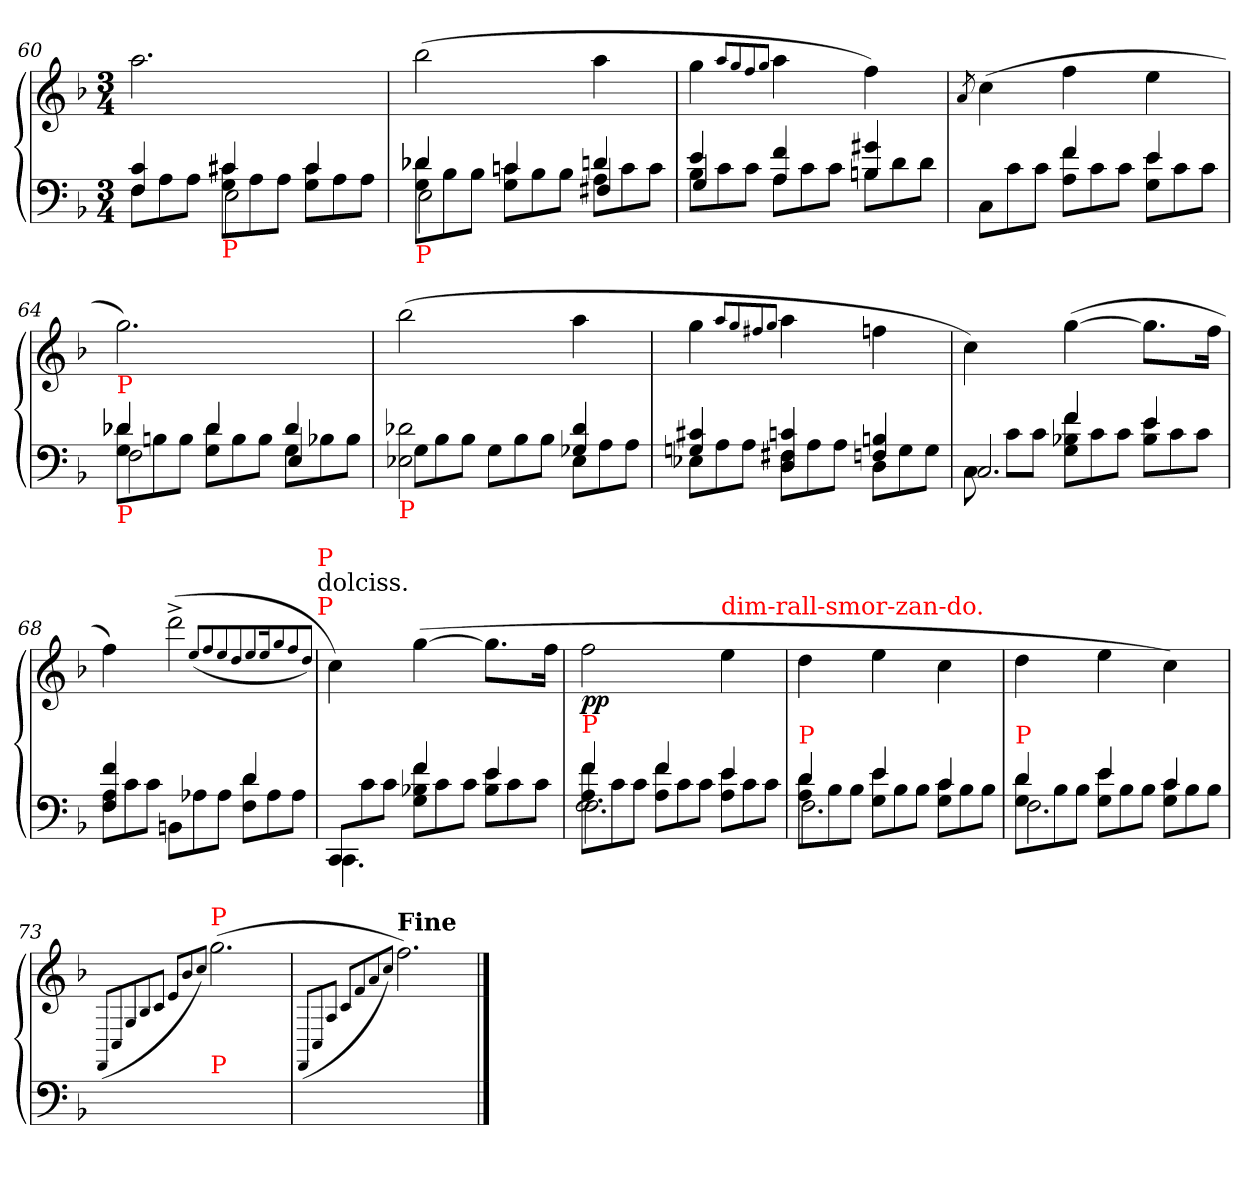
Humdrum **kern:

**kern	**kern	**dynam
*part1	*part1	*part1
*staff2	*staff1	*staff1/2
*clefF4	*clefG2	*
*k[b-]	*k[b-]	*
*M3/4	*M3/4	*
=60	=60	=60
*^	*	*
*	*Xtuplet	*	*
*	*^	*	*
4c 4F	12FL	4ryy	2.aa	.
.	12A	.	.	.
.	12AJ	.	.	.
!LO:TX:b:color=red:t=P	!	!	!	!
4c#X	12G 12c#XL	2E\	.	.
.	12A	.	.	.
.	12AJ	.	.	.
4c#	12G 12c#L	.	.	.
.	12A	.	.	.
.	12AJ	.	.	.
=61	=61	=61	=61	=61
!LO:TX:b:color=red:t=P	!	!	!	!
4d-X	12G 12d-XL	2E\	(2bb-	.
.	12B-	.	.	.
.	12B-J	.	.	.
4cn	12G 12cnL	.	.	.
.	12B-	.	.	.
.	12B-J	.	.	.
4dn	12AL	4F#X/	4aa	.
.	12c	.	.	.
.	12cJ	.	.	.
=62	=62	=62	=62	=62
4e	12B-L	4G/	4gg	.
.	12c	.	.	.
.	12cJ	.	.	.
.	.	.	8qaa/L	.
.	.	.	8qgg/	.
.	.	.	8qff/	.
.	.	.	8qgg/J	.
4f 4A	12AL	4ryy	4aa	.
.	12c	.	.	.
.	12cJ	.	.	.
4g#X 4Bn	12BnL	4ryy	4ff)	.
.	12d	.	.	.
.	12dJ	.	.	.
*v	*v	*v	*	*
=63	=63	=63
.	8qa/	.
*^	*	*
4ryy	12CL	(4cc	.
.	12c	.	.
.	12cJ	.	.
4f	12A 12fL	4ff	.
.	12c	.	.
.	12cJ	.	.
4e	12G 12eL	4ee	.
.	12c	.	.
.	12cJ	.	.
=64	=64	=64	=64
*	*^	*	*
!LO:TX:b:color=red:t=P	!	!	!	!
!LO:TX:a:color=red:t=P	!	!	!	!
4d-X	12G 12d-XL	2F\	2.gg)	.
.	12Bn	.	.	.
.	12BJ	.	.	.
4d-	12G 12d-L	.	.	.
.	12B	.	.	.
.	12BJ	.	.	.
4d-	12GL	4E/	.	.
.	12B-X	.	.	.
.	12B-J	.	.	.
=65	=65	=65	=65	=65
*	*	*^	*	*
!LO:TX:b:color=red:t=P	!	!	!	!	!
4ryy	2E-X 2d-X	12G\L	2ryy	(2bb-	.
.	.	12B-\	.	.	.
.	.	12B-\J	.	.	.
4ryy	.	12G\L	.	.	.
.	.	12B-\	.	.	.
.	.	12B-\J	.	.	.
4ryy	4G-X/ 4d-/	12E-\L	4ryy	4aa	.
.	.	12A\	.	.	.
.	.	12A\J	.	.	.
*	*	*v	*v	*	*
=66	=66	=66	=66	=66
4Gn 4c#X	12E-XL	4ryy	4gg	.
.	12A	.	.	.
.	12AJ	.	.	.
.	.	.	8qaa/L	.
.	.	.	8qgg/	.
.	.	.	8qff#X/	.
.	.	.	8qgg/J	.
4D 4F#X 4cn	12F#X 12DL	4ryy	4aa	.
.	12A	.	.	.
.	12AJ	.	.	.
4Fn 4Bn	12DL	4ryy	4ffn	.
.	12G	.	.	.
.	12GJ	.	.	.
*	*v	*v	*	*
=67	=67	=67	=67
!	!LO:N:vis=2.	!	!
*^	*^	*	*
4ryy	12C	2.C/	4ryy	4cc)	.
.	12cL	.	.	.	.
.	12cJ	.	.	.	.
4f/	12G 12B-X 12fL	.	4ryy	([4gg	.
.	12c	.	.	.	.
.	12cJ	.	.	.	.
4e/	12B- 12eL	.	4ryy	8.ggL]	.
.	12c	.	.	.	.
.	12cJ	.	.	.	.
.	.	.	.	16ffJk	.
*	*	*v	*v	*	*
=68	=68	=68	=68	=68
4F 4f	12F 12AL	4ryy	4ff)	.
.	12c	.	.	.
.	12cJ	.	.	.
4ryy	12BBnL	2ryy	(>2ddd^<	.
.	12A-X	.	.	.
.	12A-J	.	.	.
4d	12F 12dL	.	.	.
.	12A-	.	.	.
.	12A-J	.	.	.
*v	*v	*v	*	*
.	(<8qee/L	.
.	8qff/	.
.	8qee/	.
.	8qdd/	.
.	8qee/	.
.	16qqee/k	.
.	8qgg/	.
.	8qff/	.
.	8qdd/J)	.
!	!LO:TX:a:color=red:t=P	!
!	!LO:TX:a:t=dolciss.	!
!	!LO:TX:a:color=red:t=P	!
=69	=69	=69
*^	*	*
!LO:TX:a:color=red:t=P	!	!	!
!	!LO:N:vis=8.	!	!
*^	*^	*	*
4ryy	12CC/L	4ryy	4.CC\	4cc)	.
.	12c\	.	.	.	.
.	12c\J	.	.	.	.
4f/	12B-X 12G 12fL	4ryy	.	([4gg	.
.	12c	.	.	.	.
.	.	.	4ryy	.	.
.	12cJ	.	.	.	.
4e/	12B- 12eL	4ryy	.	8.ggL]	.
.	12c	.	.	.	.
.	.	.	8ryy	.	.
.	12cJ	.	.	.	.
.	.	.	.	16ffJk	.
=70	=70	=70	=70	=70	=70
!LO:TX:a:color=red:t=P	!	!	!	!	!
4f	12A 12fL	2.F\	2.F/	2ff	pp
.	12c	.	.	.	.
.	12cJ	.	.	.	.
4f	12A 12fL	.	.	.	.
.	12c	.	.	.	.
.	12cJ	.	.	.	.
!	!	!	!	!LO:TX:a:color=red:t=dim-rall-smor-zan-do.	!
4e	12A 12eL	.	.	4ee	.
.	12c	.	.	.	.
.	12cJ	.	.	.	.
*	*	*v	*v	*	*
=71	=71	=71	=71	=71
!LO:TX:a:color=red:t=P	!	!	!	!
4d	12A 12dL	2.F\	4dd	.
.	12B-	.	.	.
.	12B-J	.	.	.
4e	12G 12eL	.	4ee	.
.	12B-	.	.	.
.	12B-J	.	.	.
4c	12G 12cL	.	4cc	.
.	12B-	.	.	.
.	12B-J	.	.	.
=72	=72	=72	=72	=72
!LO:TX:a:color=red:t=P	!	!	!	!
4d	12G 12dL	2.F\	4dd	.
.	12B-	.	.	.
.	12B-J	.	.	.
4e	12G 12eL	.	4ee	.
.	12B-	.	.	.
.	12B-J	.	.	.
4c	12G 12cL	.	4cc)	.
.	12B-	.	.	.
.	12B-J	.	.	.
*v	*v	*v	*	*
=73	=73	=73
.	(8qFF\L	.
.	8qC/	.
.	8qG/	.
.	8qB-/	.
.	8qqc/J	.
.	8qe/L	.
.	8qb-/	.
.	8qcc/J)	.
!	!LO:TX:a:color=red:t=P	!
!LO:TX:a:color=red:t=P	!	!
2.ryy	(2.gg	.
=74	=74	=74
.	(>8qFF\L	.
.	8qC/	.
.	8qA/J	.
.	8qc/L	.
.	8qf/	.
.	8qa/	.
.	8qcc/J)	.
!	!LO:TX:a:B:t=Fine	!
2.ryy	2.ff)	.
==	==	==
*-	*-	*-
